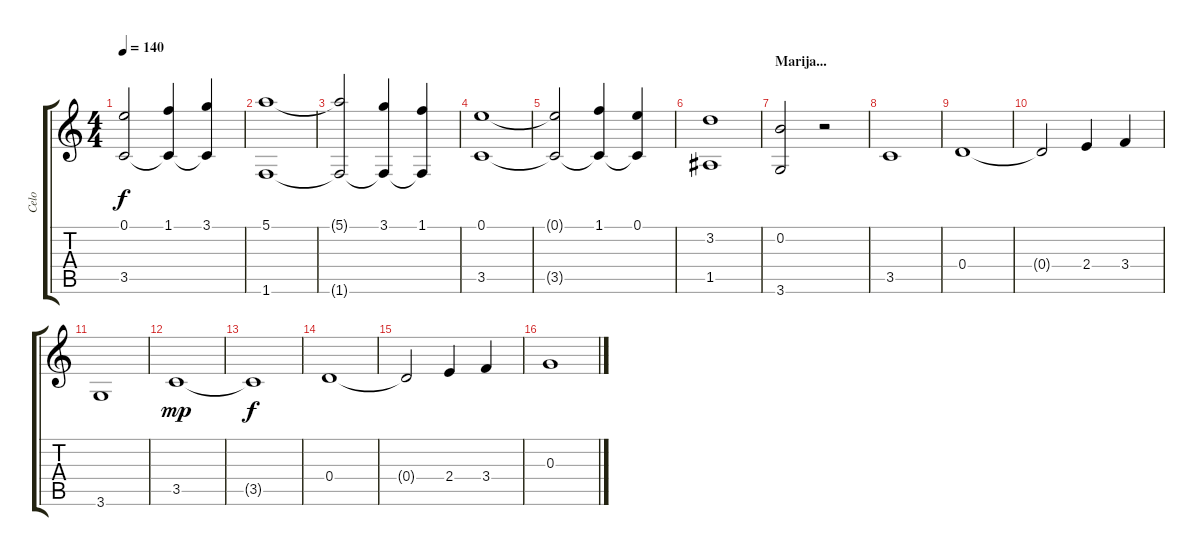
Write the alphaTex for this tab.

\track ("Celo" "Celo") {instrument contrabass}
\staff {score tabs}
\tuning (E4 B3 G3 D3 A2 E2) {hide}
\ts (4 4)
\tempo 140
\clef g2
\ks c
(0.1{t} 3.5{t}).2{dy f} (1.1 3.5{t}).4 (3.1 3.5{t}).4 |
(5.1 1.6).1 |
(5.1{t} 1.6{t}).2 (3.1 1.6{t}).4 (1.1 1.6{t}).4 |
(0.1 3.5).1 |
(0.1{t} 3.5{t}).2 (1.1 3.5{t}).4 (0.1 3.5{t}).4 |
(3.2 1.5).1 |
\section ("" "Marija...")
(0.2 3.6).2 r.2 |
3.5.1{volume 16} |
0.4.1 |
0.4{t}.2 2.4.4 3.4.4 |
3.6.1 |
3.5.1{dy mp} |
3.5{t}.1{dy f} |
0.4.1 |
0.4{t}.2 2.4.4 3.4.4 |
0.3.1
